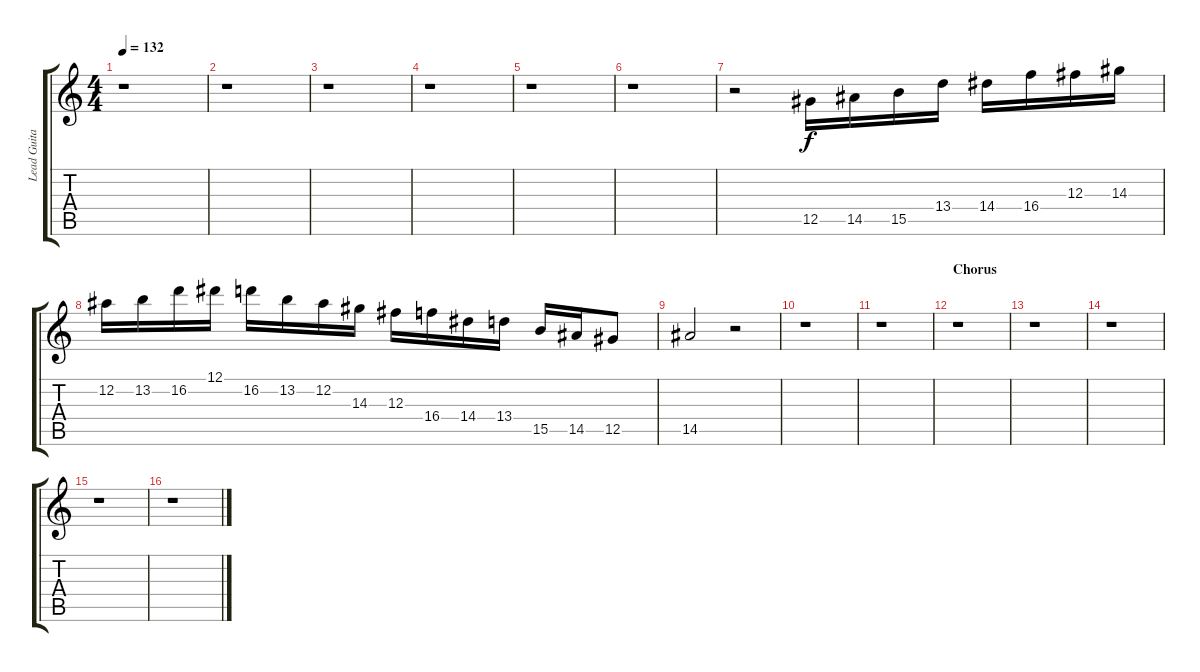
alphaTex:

\track ("Lead Guitar" "Lead Guita") {instrument distortionguitar}
\staff {score tabs}
\tuning (Eb4 Bb3 Gb3 Db3 Ab2 Eb2) {hide}
\ts (4 4)
\tempo 132
\clef g2
\ks c
r.1{dy mf} |
r.1 |
r.1 |
r.1 |
r.1 |
r.1 |
r.2 12.5.16{dy f} 14.5.16 15.5.16 13.4.16 14.4.16 16.4.16 12.3.16 14.3.16 |
12.2.16 13.2.16 16.2.16 12.1.16 16.2.16 13.2.16 12.2.16 14.3.16 12.3.16 16.4.16 14.4.16 13.4.16 15.5.16 14.5.16 12.5.8 |
14.5.2 r.2 |
r.1 |
r.1 |
\section ("" "Chorus")
r.1 |
r.1 |
r.1 |
r.1 |
r.1
